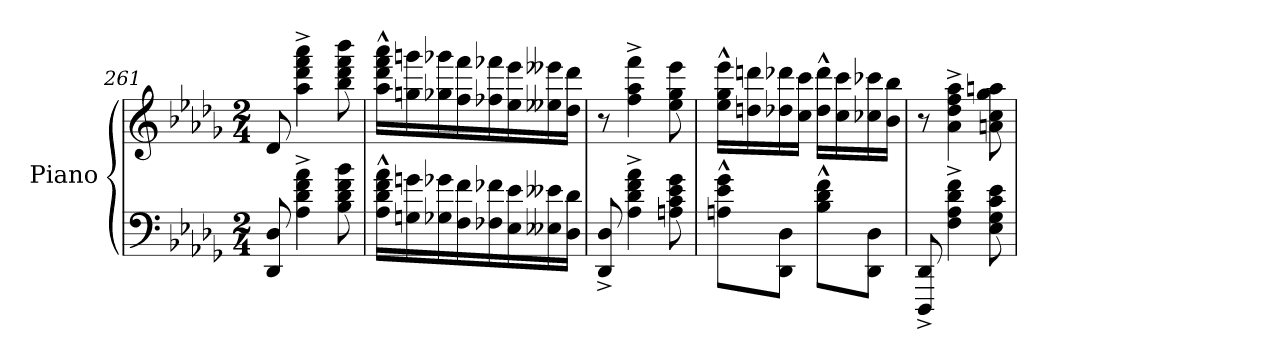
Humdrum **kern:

**kern	**kern
*part1	*part1
*staff2	*staff1
*I"Piano	*
*I'Pno.	*
*clefF4	*clefG2
*k[b-e-a-d-g-]	*k[b-e-a-d-g-]
*M2/4	*M2/4
=261	=261
8DD-/ 8D-/	8d-/
4A-\^ 4d-\^ 4f\^ 4a-\^	4aa-\^ 4ddd-\^ 4fff\^ 4aaa-\^
8B-\ 8d-\ 8f\ 8b-\	8bb-\ 8ddd-\ 8fff\ 8bbb-\
=262	=262
16A-\^^ 16d-\^^ 16f\^^ 16a-\^^LL	16aa-\^^ 16ddd-\^^ 16fff\^^ 16aaa-\^^LL
16Gn\ 16gn\	16ggn\ 16gggn\
16G-X\ 16g-X\	16gg-X\ 16ggg-X\
16F\ 16f\	16ff\ 16fff\
16F-X\ 16f-X\	16ff-X\ 16fff-X\
16E-\ 16e-\	16ee-\ 16eee-\
16E--X\ 16e--X\	16ee--X\ 16eee--X\
16D-\ 16d-\JJ	16dd-\ 16ddd-\JJ
=263	=263
8DD-/^ 8D-/^	8r
4A-\^ 4d-\^ 4f\^ 4a-\^	4ff\^ 4aa-\^ 4fff\^
8An\ 8c\ 8e-\ 8g-\	8ee-\ 8gg-\ 8eee-\
!!LO:LB:g=z
=264	=264
8An\^^ 8e-\^^ 8g-\^^L	16ee-\^^ 16gg-\^^ 16eee-\^^LL
.	16ddn\ 16dddn\
8DD-\ 8D-\J	16dd-X\ 16ddd-X\
.	16cc\ 16ccc\JJ
8B-\^^ 8d-\^^ 8f\^^L	16dd-\^^ 16ddd-\^^LL
.	16cc\ 16ccc\
8DD-\ 8D-\J	16cc-X\ 16ccc-X\
.	16b-\ 16bb-\JJ
=265	=265
8DDD-/^ 8DD-/^	8r
4F\^ 4A-\^ 4d-\^ 4f\^	4a-\^ 4dd-\^ 4ff\^ 4aa-\^
8E-\ 8G-\ 8c\ 8e-\	8an\ 8cc\ 8gg-\ 8aan\
=	=
*-	*-
